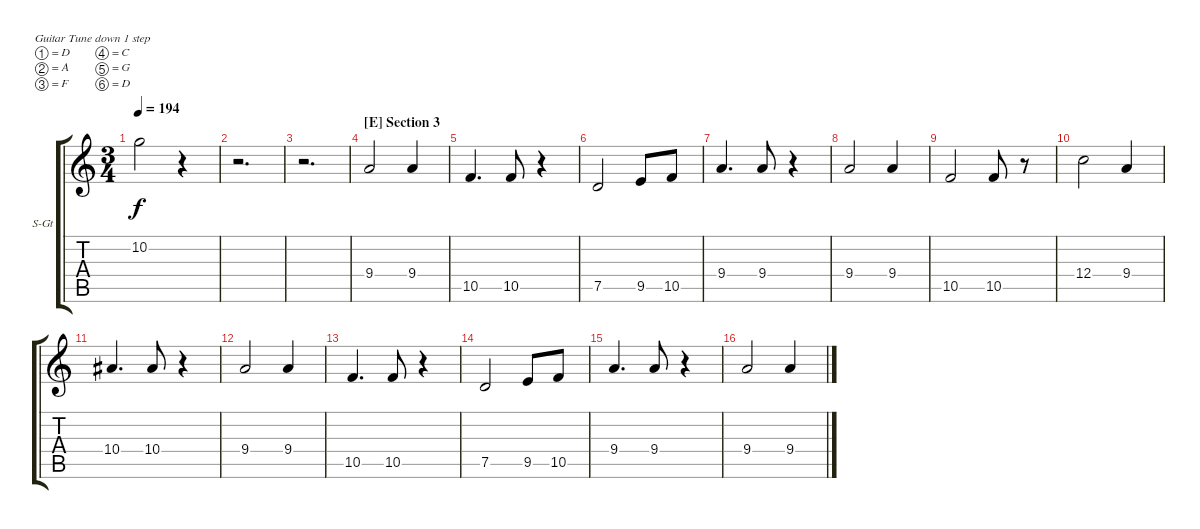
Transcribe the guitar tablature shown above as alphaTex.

\defaultSystemsLayout 4
\bracketExtendMode groupsimilarinstruments
\firstSystemTrackNameOrientation horizontal
\otherSystemsTrackNameOrientation horizontal
\track ("Guitar 2" "S-Gt") {instrument acousticguitarsteel}
\staff {score tabs}
\tuning (D4 A3 F3 C3 G2 D2)
\ts (3 4)
\tempo 194
\clef g2
\ks c
10.2.2{dy f} r.4 |
r.2{d} |
r.2{d} |
\section ("E" "Section 3")
9.4.2 9.4.4 |
10.5.4{d} 10.5.8 r.4 |
7.5.2 9.5.8 10.5.8 |
9.4.4{d} 9.4.8 r.4 |
9.4.2 9.4.4 |
10.5.2 10.5.8 r.8 |
12.4.2 9.4.4 |
10.4.4{d} 10.4.8 r.4 |
9.4.2 9.4.4 |
10.5.4{d} 10.5.8 r.4 |
7.5.2 9.5.8 10.5.8 |
9.4.4{d} 9.4.8 r.4 |
9.4.2 9.4.4
